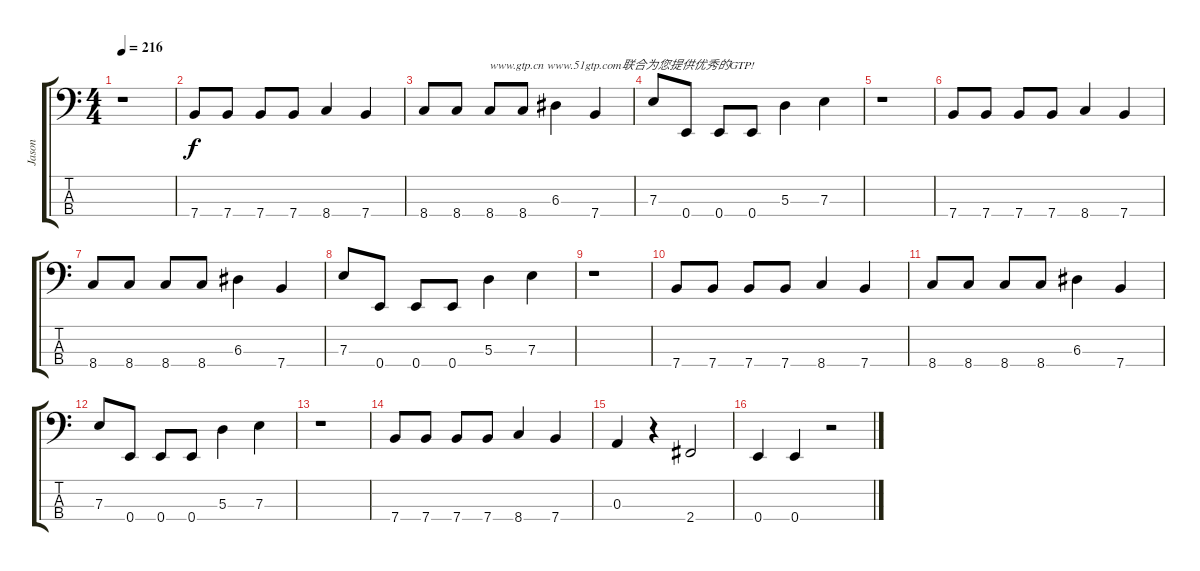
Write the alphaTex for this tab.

\track ("Jason" "Jason") {instrument electricbasspick}
\staff {score tabs}
\tuning (G2 D2 A1 E1) {hide}
\ts (4 4)
\tempo 216
\clef f4
\ks c
r.1{dy f} |
7.4.8 7.4.8 7.4.8 7.4.8 8.4.4 7.4.4 |
8.4.8 8.4.8 8.4.8{txt "www.gtp.cn www.51gtp.com联合为您提供优秀的GTP!"} 8.4.8 6.3.4 7.4.4 |
7.3.8 0.4.8 0.4.8 0.4.8 5.3.4 7.3.4 |
r.1 |
7.4.8 7.4.8 7.4.8 7.4.8 8.4.4 7.4.4 |
8.4.8 8.4.8 8.4.8 8.4.8 6.3.4 7.4.4 |
7.3.8 0.4.8 0.4.8 0.4.8 5.3.4 7.3.4 |
r.1 |
7.4.8 7.4.8 7.4.8 7.4.8 8.4.4 7.4.4 |
8.4.8 8.4.8 8.4.8 8.4.8 6.3.4 7.4.4 |
7.3.8 0.4.8 0.4.8 0.4.8 5.3.4 7.3.4 |
r.1 |
7.4.8 7.4.8 7.4.8 7.4.8 8.4.4 7.4.4 |
0.3.4 r.4 2.4.2 |
0.4.4 0.4.4 r.2
